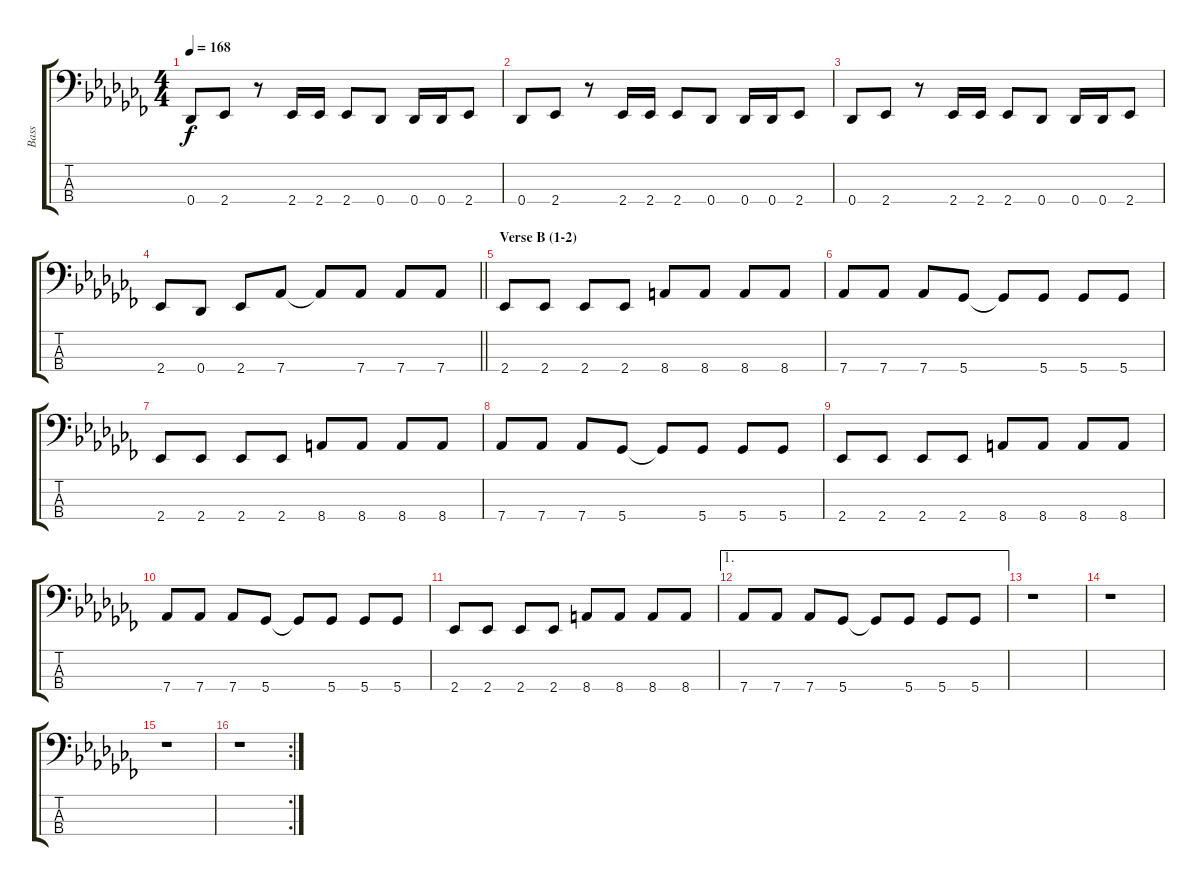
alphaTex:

\track ("Bass" "Bass") {instrument electricbasspick}
\staff {score tabs}
\tuning (Gb2 Db2 Ab1 Db1) {hide}
\ts (4 4)
\tempo 168
\clef f4
\ks abminor
0.4.8{dy f} 2.4.8 r.8 2.4.16 2.4.16 2.4.8 0.4.8 0.4.16 0.4.16 2.4.8 |
0.4.8 2.4.8 r.8 2.4.16 2.4.16 2.4.8 0.4.8 0.4.16 0.4.16 2.4.8 |
0.4.8 2.4.8 r.8 2.4.16 2.4.16 2.4.8 0.4.8 0.4.16 0.4.16 2.4.8 |
\barLineRight lightlight
2.4.8 0.4.8 2.4.8 7.4.8 7.4{t}.8 7.4.8 7.4.8 7.4.8 |
\section ("" "Verse B (1-2)")
2.4.8 2.4.8 2.4.8 2.4.8 8.4.8 8.4.8 8.4.8 8.4.8 |
7.4.8 7.4.8 7.4.8 5.4.8 5.4{t}.8 5.4.8 5.4.8 5.4.8 |
2.4.8 2.4.8 2.4.8 2.4.8 8.4.8 8.4.8 8.4.8 8.4.8 |
7.4.8 7.4.8 7.4.8 5.4.8 5.4{t}.8 5.4.8 5.4.8 5.4.8 |
2.4.8 2.4.8 2.4.8 2.4.8 8.4.8 8.4.8 8.4.8 8.4.8 |
7.4.8 7.4.8 7.4.8 5.4.8 5.4{t}.8 5.4.8 5.4.8 5.4.8 |
2.4.8 2.4.8 2.4.8 2.4.8 8.4.8 8.4.8 8.4.8 8.4.8 |
\ae 1
7.4.8 7.4.8 7.4.8 5.4.8 5.4{t}.8 5.4.8 5.4.8 5.4.8 |
r.1 |
r.1 |
r.1 |
\rc 2
r.1
